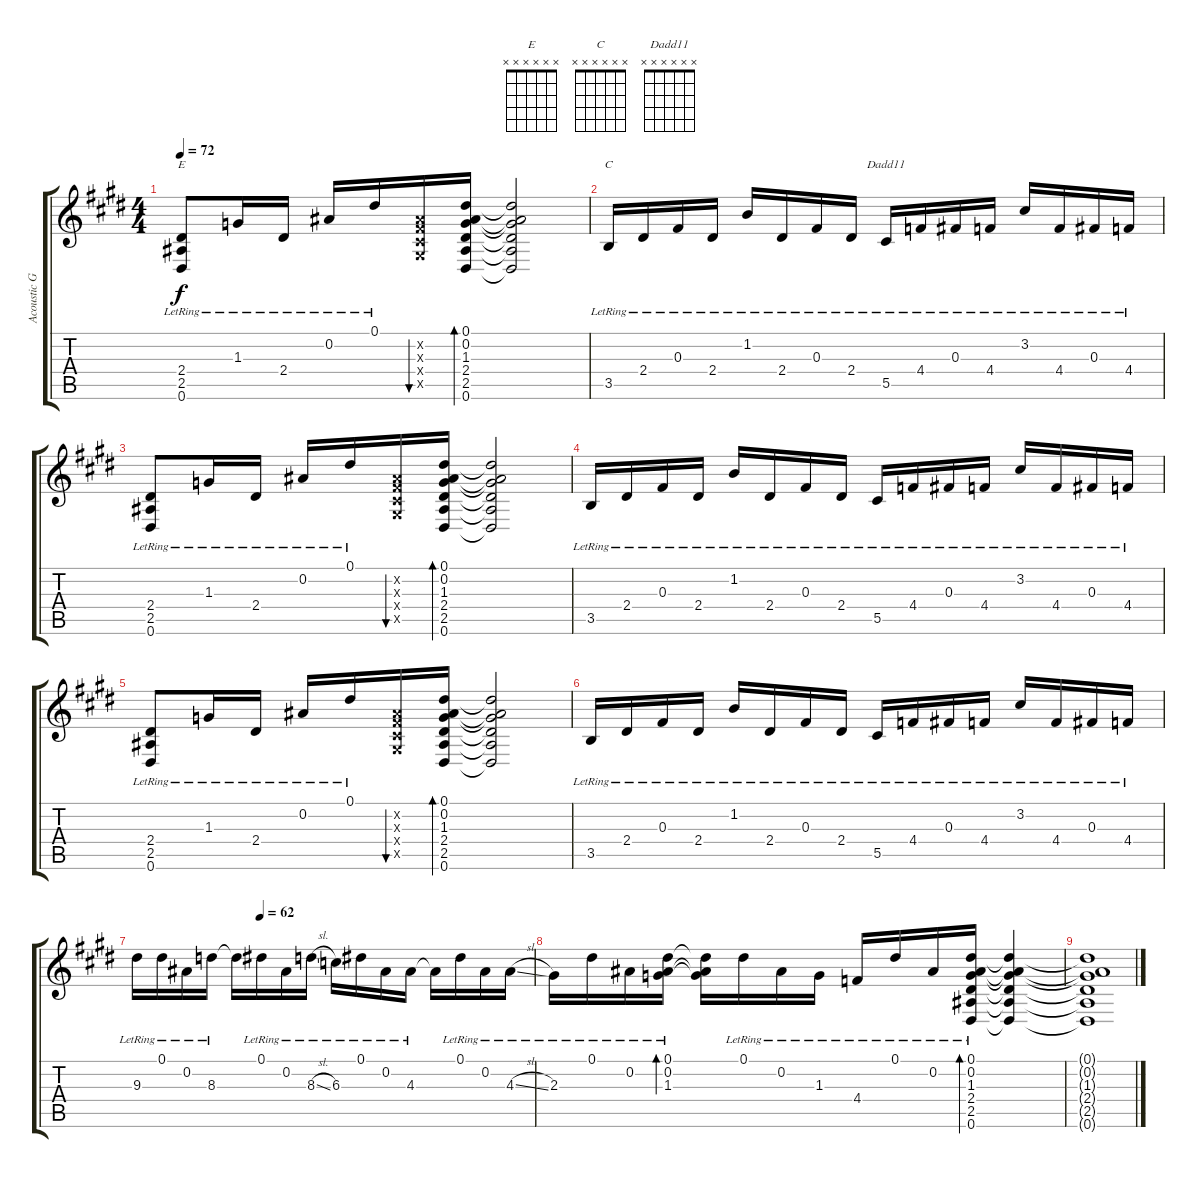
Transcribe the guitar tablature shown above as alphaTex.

\track ("Acoustic Guitar" "Acoustic G") {instrument acousticguitarsteel}
\staff {score tabs}
\tuning (Eb4 Bb3 Gb3 Db3 Ab2 Eb2) {hide}
\chord ("E" x x x x x x)
\chord ("C" x x x x x x)
\chord ("Dadd11" x x x x x x)
\ts (4 4)
\tempo 72
\clef g2
\ks e
(2.4{lr} 2.5{lr} 0.6{lr}).8{ch "E" dy f} 1.3{lr}.16 2.4{lr}.16 0.2{lr}.16 0.1{lr}.16 (0.2{x} 0.3{x} 0.4{x} 0.5{x}).16{bu 30} (0.1 0.2 1.3 2.4 2.5 0.6).16{bd 30} (0.1{t} 0.2{t} 1.3{t} 2.4{t} 2.5{t} 0.6{t}).2 |
3.5{lr}.16{ch "C"} 2.4{lr}.16 0.3{lr}.16 2.4{lr}.16 1.2{lr}.16 2.4{lr}.16 0.3{lr}.16 2.4{lr}.16 5.5{lr}.16{ch "Dadd11"} 4.4{lr}.16 0.3{lr}.16 4.4{lr}.16 3.2{lr}.16 4.4{lr}.16 0.3{lr}.16 4.4{lr}.16 |
(2.4{lr} 2.5{lr} 0.6{lr}).8 1.3{lr}.16 2.4{lr}.16 0.2{lr}.16 0.1{lr}.16 (0.2{x} 0.3{x} 0.4{x} 0.5{x}).16{bu 30} (0.1 0.2 1.3 2.4 2.5 0.6).16{bd 30} (0.1{t} 0.2{t} 1.3{t} 2.4{t} 2.5{t} 0.6{t}).2 |
3.5{lr}.16 2.4{lr}.16 0.3{lr}.16 2.4{lr}.16 1.2{lr}.16 2.4{lr}.16 0.3{lr}.16 2.4{lr}.16 5.5{lr}.16 4.4{lr}.16 0.3{lr}.16 4.4{lr}.16 3.2{lr}.16 4.4{lr}.16 0.3{lr}.16 4.4{lr}.16 |
(2.4{lr} 2.5{lr} 0.6{lr}).8 1.3{lr}.16 2.4{lr}.16 0.2{lr}.16 0.1{lr}.16 (0.2{x} 0.3{x} 0.4{x} 0.5{x}).16{bu 30} (0.1 0.2 1.3 2.4 2.5 0.6).16{bd 30} (0.1{t} 0.2{t} 1.3{t} 2.4{t} 2.5{t} 0.6{t}).2 |
3.5{lr}.16 2.4{lr}.16 0.3{lr}.16 2.4{lr}.16 1.2{lr}.16 2.4{lr}.16 0.3{lr}.16 2.4{lr}.16 5.5{lr}.16 4.4{lr}.16 0.3{lr}.16 4.4{lr}.16 3.2{lr}.16 4.4{lr}.16 0.3{lr}.16 4.4{lr}.16 |
\tempo (62 0.3125)
9.3{lr}.16 0.1{lr}.16 0.2{lr}.16 8.3{lr}.16 8.3{t}.16 0.1{lr}.16 0.2{lr}.16 8.3{sl lr}.16 6.3{lr}.16 0.1{lr}.16 0.2{lr}.16 4.3{lr}.16 4.3{t}.16 0.1{lr}.16 0.2{lr}.16 4.3{sl lr}.16 |
2.3{lr}.16 0.1{lr}.16 0.2{lr}.16 (0.1{lr} 0.2{lr} 1.3{lr}).16{bd 60} (0.1{t} 0.2{t} 1.3{t}).16 0.1{lr}.16 0.2{lr}.16 1.3{lr}.16 4.4{lr}.16 0.1{lr}.16 0.2{lr}.16 (0.1{lr} 0.2{lr} 1.3{lr} 2.4{lr} 2.5 0.6).16{bd 120} (0.1{t} 0.2{t} 1.3{t} 2.4{t} 2.5{t} 0.6{t}).4 |
(0.1{t} 0.2{t} 1.3{t} 2.4{t} 2.5{t} 0.6{t}).1
